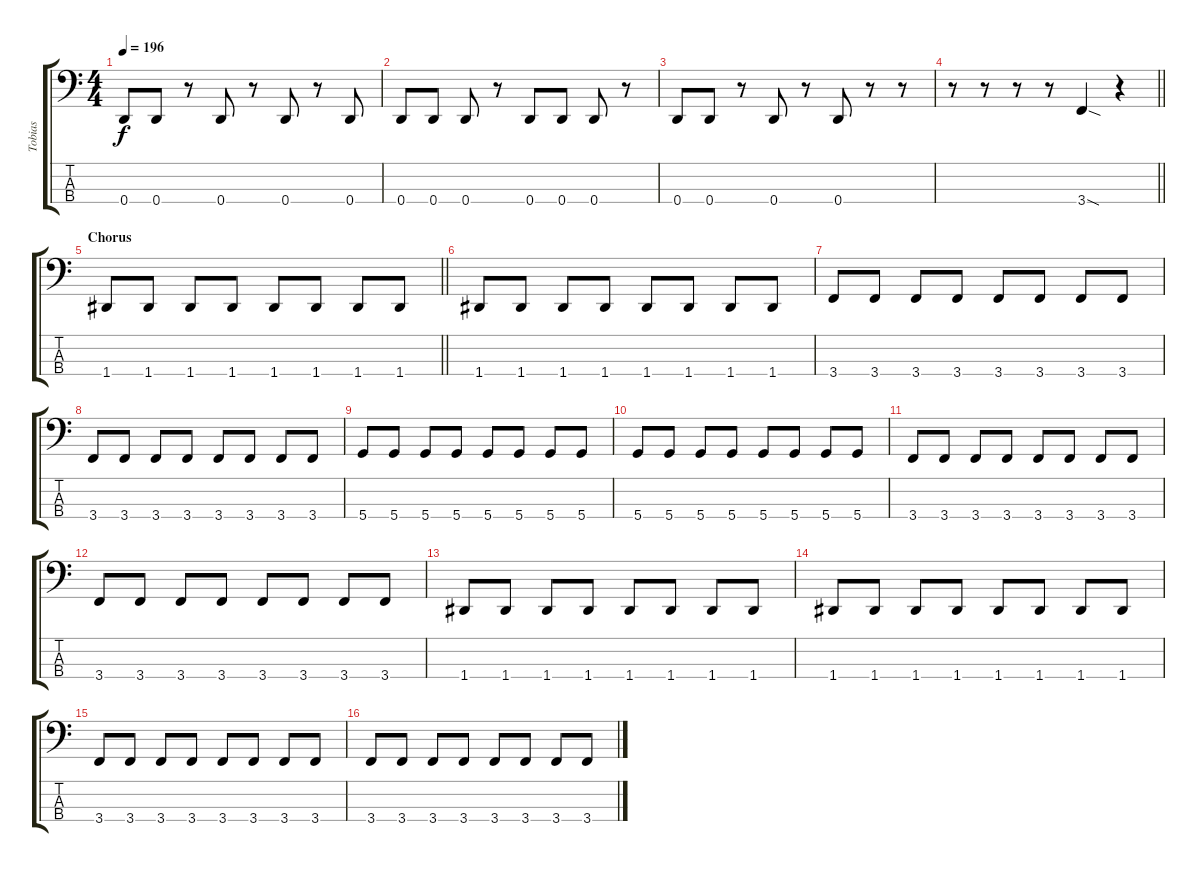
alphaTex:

\track ("Tobias" "Tobias") {instrument electricbasspick}
\staff {score tabs}
\tuning (G2 D2 A1 D1) {hide}
\ts (4 4)
\tempo 196
\clef f4
\ks c
0.4.8{dy f} 0.4.8 r.8 0.4.8 r.8 0.4.8 r.8 0.4.8 |
0.4.8 0.4.8 0.4.8 r.8 0.4.8 0.4.8 0.4.8 r.8 |
0.4.8 0.4.8 r.8 0.4.8 r.8 0.4.8 r.8 r.8 |
\barLineRight lightlight
r.8 r.8 r.8 r.8 3.4{sod}.4 r.4 |
\section ("" "Chorus")
\barLineRight lightlight
1.4.8 1.4.8 1.4.8 1.4.8 1.4.8 1.4.8 1.4.8 1.4.8 |
1.4.8 1.4.8 1.4.8 1.4.8 1.4.8 1.4.8 1.4.8 1.4.8 |
3.4.8 3.4.8 3.4.8 3.4.8 3.4.8 3.4.8 3.4.8 3.4.8 |
3.4.8 3.4.8 3.4.8 3.4.8 3.4.8 3.4.8 3.4.8 3.4.8 |
5.4.8 5.4.8 5.4.8 5.4.8 5.4.8 5.4.8 5.4.8 5.4.8 |
5.4.8 5.4.8 5.4.8 5.4.8 5.4.8 5.4.8 5.4.8 5.4.8 |
3.4.8 3.4.8 3.4.8 3.4.8 3.4.8 3.4.8 3.4.8 3.4.8 |
3.4.8 3.4.8 3.4.8 3.4.8 3.4.8 3.4.8 3.4.8 3.4.8 |
1.4.8 1.4.8 1.4.8 1.4.8 1.4.8 1.4.8 1.4.8 1.4.8 |
1.4.8 1.4.8 1.4.8 1.4.8 1.4.8 1.4.8 1.4.8 1.4.8 |
3.4.8 3.4.8 3.4.8 3.4.8 3.4.8 3.4.8 3.4.8 3.4.8 |
3.4.8 3.4.8 3.4.8 3.4.8 3.4.8 3.4.8 3.4.8 3.4.8
